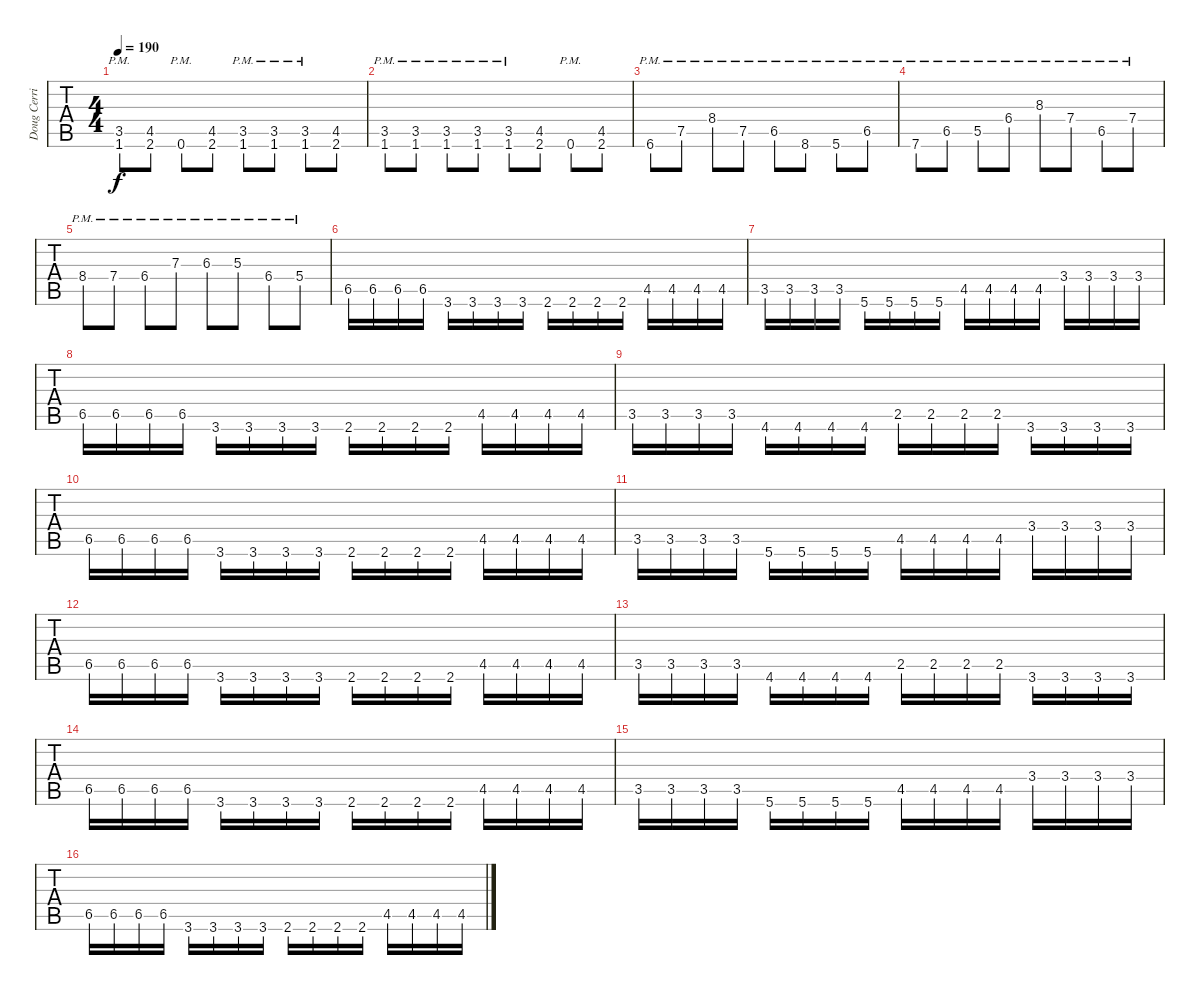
\track ("Doug Cerrito" "Doug Cerri") {instrument distortionguitar}
\staff {tabs}
\tuning (C4 G3 Eb3 Bb2 F2 C2) {hide}
\ts (4 4)
\tempo 190
\clef g2
\ks c
(3.5{pm} 1.6{pm}).8{dy f} (4.5 2.6).8 0.6{pm}.8 (4.5 2.6).8 (3.5{pm} 1.6{pm}).8 (3.5{pm} 1.6{pm}).8 (3.5{pm} 1.6{pm}).8 (4.5 2.6).8 |
(3.5{pm} 1.6{pm}).8 (3.5{pm} 1.6{pm}).8 (3.5{pm} 1.6{pm}).8 (3.5{pm} 1.6{pm}).8 (3.5{pm} 1.6{pm}).8 (4.5 2.6).8 0.6{pm}.8 (4.5 2.6).8 |
6.6{pm}.8 7.5{pm}.8 8.4{pm}.8 7.5{pm}.8 6.5{pm}.8 8.6{pm}.8 5.6{pm}.8 6.5{pm}.8 |
7.6{pm}.8 6.5{pm}.8 5.5{pm}.8 6.4{pm}.8 8.3{pm}.8 7.4{pm}.8 6.5{pm}.8 7.4{pm}.8 |
8.4{pm}.8 7.4{pm}.8 6.4{pm}.8 7.3{pm}.8 6.3{pm}.8 5.3{pm}.8 6.4{pm}.8 5.4{pm}.8 |
6.5.16 6.5.16 6.5.16 6.5.16 3.6.16 3.6.16 3.6.16 3.6.16 2.6.16 2.6.16 2.6.16 2.6.16 4.5.16 4.5.16 4.5.16 4.5.16 |
3.5.16 3.5.16 3.5.16 3.5.16 5.6.16 5.6.16 5.6.16 5.6.16 4.5.16 4.5.16 4.5.16 4.5.16 3.4.16 3.4.16 3.4.16 3.4.16 |
6.5.16 6.5.16 6.5.16 6.5.16 3.6.16 3.6.16 3.6.16 3.6.16 2.6.16 2.6.16 2.6.16 2.6.16 4.5.16 4.5.16 4.5.16 4.5.16 |
3.5.16 3.5.16 3.5.16 3.5.16 4.6.16 4.6.16 4.6.16 4.6.16 2.5.16 2.5.16 2.5.16 2.5.16 3.6.16 3.6.16 3.6.16 3.6.16 |
6.5.16 6.5.16 6.5.16 6.5.16 3.6.16 3.6.16 3.6.16 3.6.16 2.6.16 2.6.16 2.6.16 2.6.16 4.5.16 4.5.16 4.5.16 4.5.16 |
3.5.16 3.5.16 3.5.16 3.5.16 5.6.16 5.6.16 5.6.16 5.6.16 4.5.16 4.5.16 4.5.16 4.5.16 3.4.16 3.4.16 3.4.16 3.4.16 |
6.5.16 6.5.16 6.5.16 6.5.16 3.6.16 3.6.16 3.6.16 3.6.16 2.6.16 2.6.16 2.6.16 2.6.16 4.5.16 4.5.16 4.5.16 4.5.16 |
3.5.16 3.5.16 3.5.16 3.5.16 4.6.16 4.6.16 4.6.16 4.6.16 2.5.16 2.5.16 2.5.16 2.5.16 3.6.16 3.6.16 3.6.16 3.6.16 |
6.5.16 6.5.16 6.5.16 6.5.16 3.6.16 3.6.16 3.6.16 3.6.16 2.6.16 2.6.16 2.6.16 2.6.16 4.5.16 4.5.16 4.5.16 4.5.16 |
3.5.16 3.5.16 3.5.16 3.5.16 5.6.16 5.6.16 5.6.16 5.6.16 4.5.16 4.5.16 4.5.16 4.5.16 3.4.16 3.4.16 3.4.16 3.4.16 |
6.5.16 6.5.16 6.5.16 6.5.16 3.6.16 3.6.16 3.6.16 3.6.16 2.6.16 2.6.16 2.6.16 2.6.16 4.5.16 4.5.16 4.5.16 4.5.16
